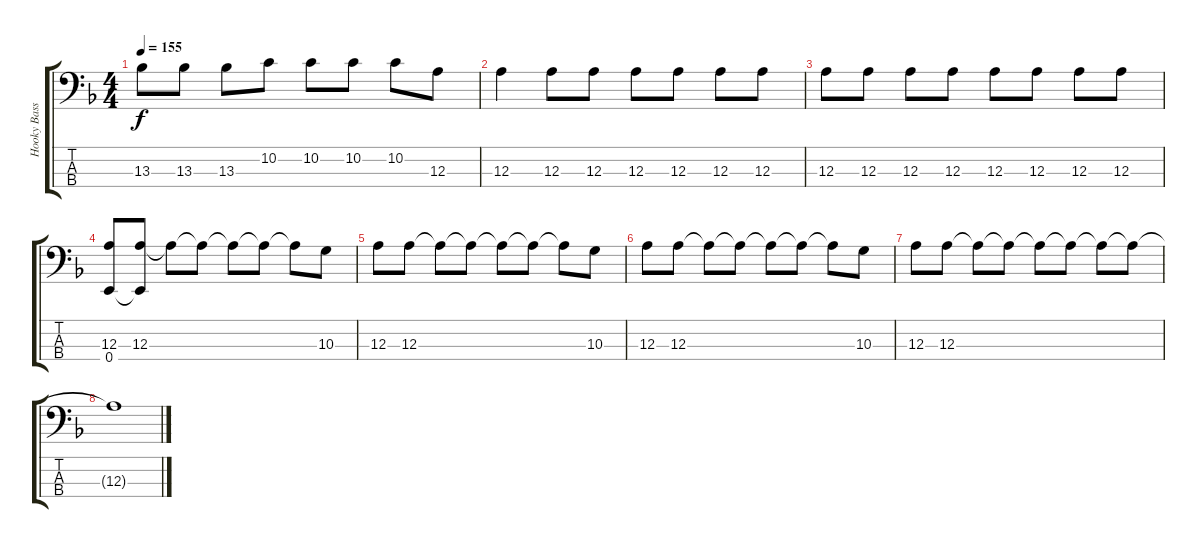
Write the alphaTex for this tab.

\track ("Hooky Bass" "Hooky Bass") {instrument electricbasspick}
\staff {score tabs}
\tuning (G2 D2 A1 E1) {hide}
\ts (4 4)
\tempo 155
\clef f4
\ks f
13.3.8{dy f} 13.3.8 13.3.8 10.2.8 10.2.8 10.2.8 10.2.8 12.3.8 |
12.3.4 12.3.8 12.3.8 12.3.8 12.3.8 12.3.8 12.3.8 |
12.3.8 12.3.8 12.3.8 12.3.8 12.3.8 12.3.8 12.3.8 12.3.8 |
(12.3 0.4).8 (12.3 0.4{t}).8 12.3{t}.8 12.3{t}.8 12.3{t}.8 12.3{t}.8 12.3{t}.8 10.3.8 |
12.3.8 12.3.8 12.3{t}.8 12.3{t}.8 12.3{t}.8 12.3{t}.8 12.3{t}.8 10.3.8 |
12.3.8 12.3.8 12.3{t}.8 12.3{t}.8 12.3{t}.8 12.3{t}.8 12.3{t}.8 10.3.8 |
12.3.8 12.3.8 12.3{t}.8 12.3{t}.8 12.3{t}.8 12.3{t}.8 12.3{t}.8 12.3{t}.8 |
12.3{t}.1
